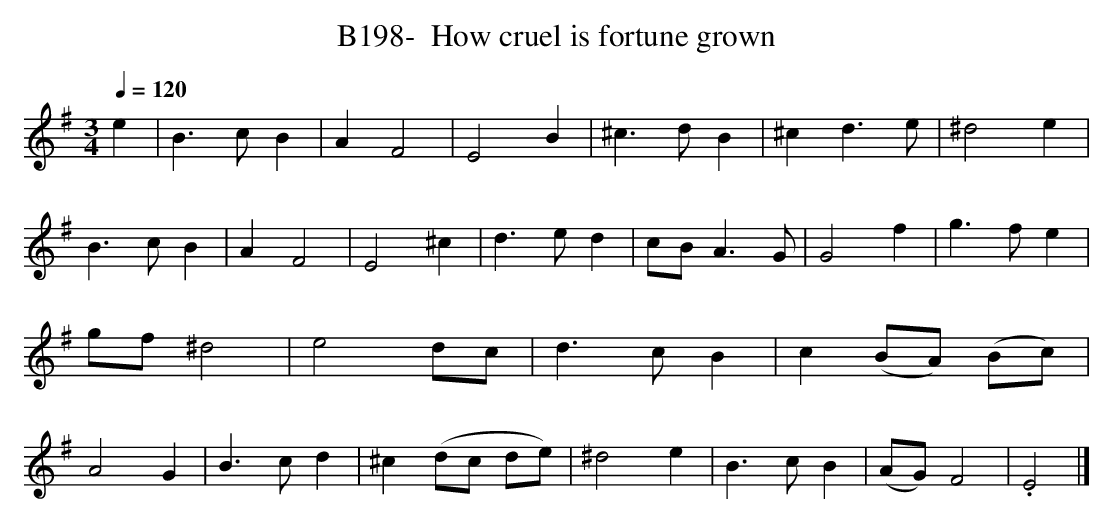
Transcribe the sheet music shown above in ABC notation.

X:1
T:B198-  How cruel is fortune grown
Q:1/4=120
L:1/4
M:3/4
K:Em
e|B3/2c/2B|AF2|E2B|^c3/2d/2B|\
^cd3/2e/2|^d2e|B3/2c/2B|AF2|\
E2^c|d3/2e/2d|c/2B/2A3/2G/2|G2f|\
g3/2f/2e|g/2f/2^d2|e2d/2c/2|d3/2c/2B|\
c(B/2A/2) (B/2c/2)|A2G|B3/2c/2d|\
^c(d/2c/2 d/2e/2)|^d2e|B3/2c/2B|(A/2G/2)F2|.E2|]
